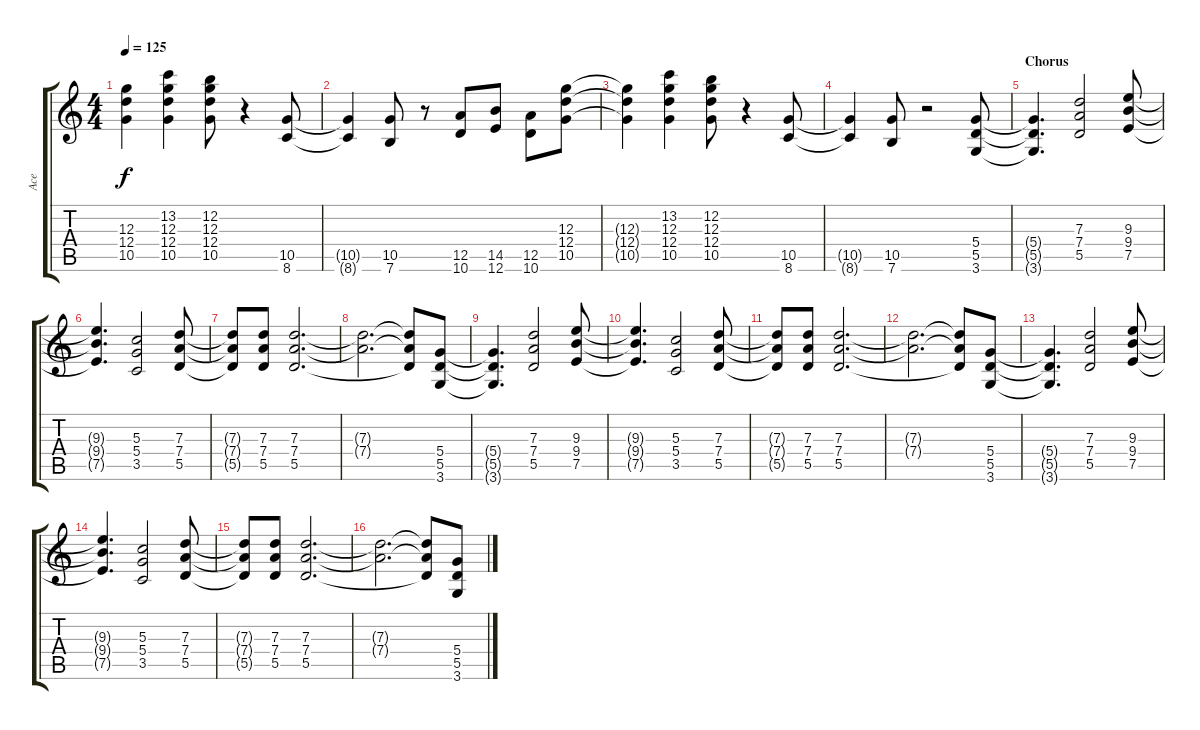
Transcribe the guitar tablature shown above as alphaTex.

\track ("Ace" "Ace") {instrument distortionguitar}
\staff {score tabs}
\tuning (E4 B3 G3 D3 A2 E2) {hide}
\ts (4 4)
\tempo 125
\clef g2
\ks c
(12.3{t} 12.4{t} 10.5{t}).4{dy f} (13.2 12.3 12.4 10.5).4 (12.2 12.3 12.4 10.5).8 r.4 (10.5 8.6).8 |
(10.5{t} 8.6{t}).4 (10.5 7.6).8 r.8 (12.5 10.6).8 (14.5 12.6).8 (12.5 10.6).8 (12.3 12.4 10.5).8 |
(12.3{t} 12.4{t} 10.5{t}).4 (13.2 12.3 12.4 10.5).4 (12.2 12.3 12.4 10.5).8 r.4 (10.5 8.6).8 |
(10.5{t} 8.6{t}).4 (10.5 7.6).8 r.2 (5.4 5.5 3.6).8 |
\section ("" "Chorus")
(5.4{t} 5.5{t} 3.6{t}).4{d} (7.3 7.4 5.5).2 (9.3 9.4 7.5).8 |
(9.3{t} 9.4{t} 7.5{t}).4{d} (5.3 5.4 3.5).2 (7.3 7.4 5.5).8 |
(7.3{t} 7.4{t} 5.5{t}).8 (7.3 7.4 5.5).8 (7.3 7.4 5.5).2{d} |
(7.3{t} 7.4{t}).2{d} (7.3{t} 7.4{t} 5.5{t}).8 (5.4 5.5 3.6).8 |
(5.4{t} 5.5{t} 3.6{t}).4{d} (7.3 7.4 5.5).2 (9.3 9.4 7.5).8 |
(9.3{t} 9.4{t} 7.5{t}).4{d} (5.3 5.4 3.5).2 (7.3 7.4 5.5).8 |
(7.3{t} 7.4{t} 5.5{t}).8 (7.3 7.4 5.5).8 (7.3 7.4 5.5).2{d} |
(7.3{t} 7.4{t}).2{d} (7.3{t} 7.4{t} 5.5{t}).8 (5.4 5.5 3.6).8 |
(5.4{t} 5.5{t} 3.6{t}).4{d} (7.3 7.4 5.5).2 (9.3 9.4 7.5).8 |
(9.3{t} 9.4{t} 7.5{t}).4{d} (5.3 5.4 3.5).2 (7.3 7.4 5.5).8 |
(7.3{t} 7.4{t} 5.5{t}).8 (7.3 7.4 5.5).8 (7.3 7.4 5.5).2{d} |
(7.3{t} 7.4{t}).2{d} (7.3{t} 7.4{t} 5.5{t}).8 (5.4 5.5 3.6).8
